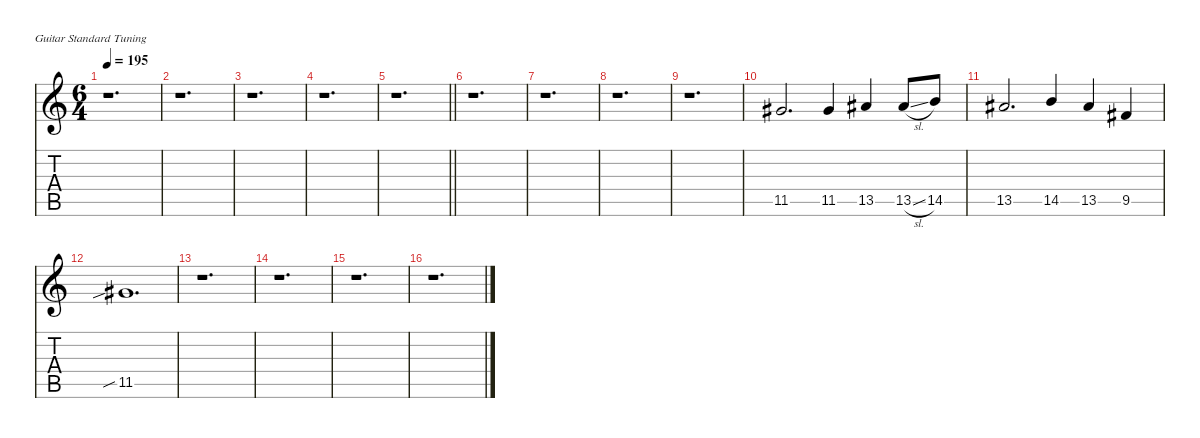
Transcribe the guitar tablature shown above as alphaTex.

\defaultSystemsLayout 4
\hideDynamics
\bracketExtendMode nobrackets
\singleTrackTrackNamePolicy hidden
\multiTrackTrackNamePolicy hidden
\firstSystemTrackNameMode fullname
\firstSystemTrackNameOrientation horizontal
\otherSystemsTrackNameOrientation horizontal
\track ("Guitar 3" "s.guit.") {defaultSystemsLayout 8 instrument acousticguitarsteel}
\staff {score tabs}
\tuning (E4 B3 G3 D3 A2 E2)
\ts (6 4)
\tempo 195
\clef g2
\ks c
r.1{d dy f beam Down} |
r.1{d beam Down} |
r.1{d beam Down} |
r.1{d beam Down} |
\barLineRight lightlight
r.1{d beam Down} |
r.1{d beam Down} |
r.1{d beam Down} |
r.1{d beam Down} |
r.1{d beam Down} |
11.5{acc #}.2{d instrument distortionguitar beam Up} 11.5{acc #}.4{beam Up} 13.5{acc #}.4{beam Up} 13.5{sl acc #}.8{beam Up} 14.5.8{beam Up} |
13.5{acc #}.2{d beam Up} 14.5.4{beam Up} 13.5{acc #}.4{beam Up} 9.5{acc #}.4{beam Up} |
11.5{sib acc #}.1{d beam Up} |
r.1{d beam Down} |
r.1{d beam Down} |
r.1{d beam Down} |
r.1{d beam Down}
